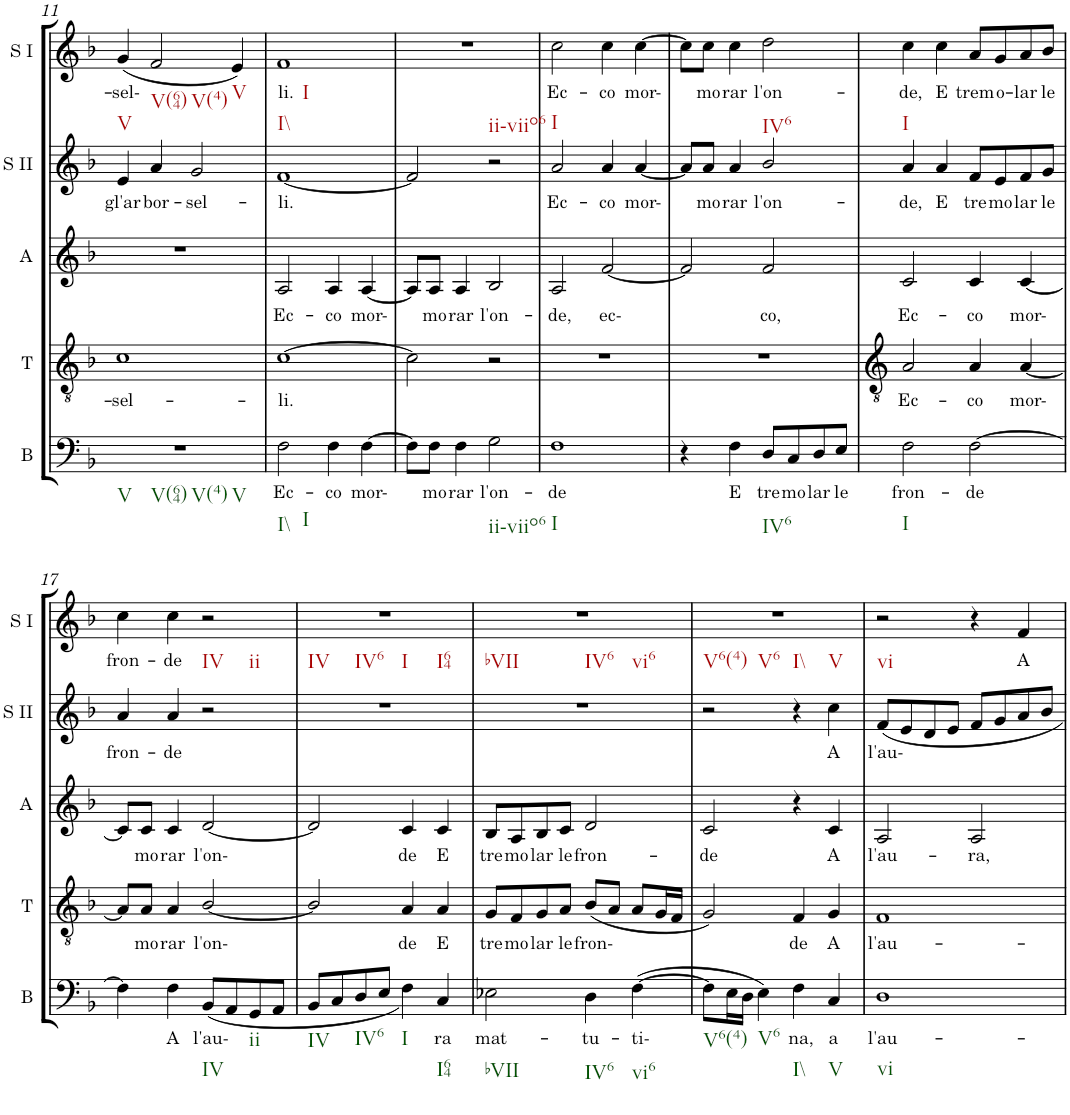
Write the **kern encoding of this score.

**kern	**text	**kern	**text	**kern	**text	**kern	**text	**kern	**text
*part5	*part5	*part4	*part4	*part3	*part3	*part2	*part2	*part1	*part1
*staff5	*staff5	*staff4	*staff4	*staff3	*staff3	*staff2	*staff2	*staff1	*staff1
*I"Bass	*	*I"Tenor	*	*I"Alto	*	*I"Soprano II	*	*I"Soprano I	*
*I'B	*	*I'T	*	*I'A	*	*I'S II	*	*I'S I	*
!!LO:PB:g=z
*clefF4	*	*clefGv2	*	*clefG2	*	*clefG2	*	*clefG2	*
*k[b-]	*	*k[b-]	*	*k[b-]	*	*k[b-]	*	*k[b-]	*
*F:	*	*F:	*	*F:	*	*F:	*	*F:	*
*M4/4	*	*M4/4	*	*M4/4	*	*M4/4	*	*M4/4	*
=11	=11	=11	=11	=11	=11	=11	=11	=11	=11
!	!	!	!	!	!	!	!	!LO:TX:b:t=V	!
!LO:TX:b:t=V	!	!	!	!	!	!	!	!	!
!LO:TX:b:t=V(64)	!	!	!	!	!	!	!	!	!
!LO:TX:b:t=V(4)	!	!	!	!	!	!	!	!	!
!LO:TX:b:t=V	!	!	!	!	!	!	!	!	!
!	!	!	!LO:LY:b	!	!	!	!LO:LY:b	!	!LO:LY:b
1r	.	1c	-sel-	1r	.	4e/	gl'ar-	(<4g/	-sel-
!	!	!	!	!	!	!	!	!LO:TX:b:t=V(64)	!
!	!	!	!	!	!	!	!	!LO:TX:b:t=V(4)	!
!	!	!	!	!	!	!	!LO:LY:b	!	!
.	.	.	.	.	.	4a/	-bor-	2f/	.
!	!	!	!	!	!	!	!LO:LY:b	!	!
.	.	.	.	.	.	2g/	-sel-	.	.
!	!	!	!	!	!	!	!	!LO:TX:b:t=V	!
.	.	.	.	.	.	.	.	4e/)	.
=12	=12	=12	=12	=12	=12	=12	=12	=12	=12
!	!	!	!	!	!	!	!	!LO:TX:b:t=I\\	!
!	!	!	!	!	!	!	!	!LO:TX:b:t=I	!
!LO:TX:b:t=I\\	!	!	!	!	!	!	!	!	!
!LO:TX:b:t=I	!	!	!	!	!	!	!	!	!
!	!LO:LY:b	!	!LO:LY:b	!	!LO:LY:b	!	!LO:LY:b	!	!LO:LY:b
2F\	Ec-	[1c	-li.	2A/	Ec-	[1f	-li.	1f	li.
!	!LO:LY:b	!	!	!	!LO:LY:b	!	!	!	!
4F\	-co	.	.	4A/	-co	.	.	.	.
!	!LO:LY:b	!	!	!	!LO:LY:b	!	!	!	!
[4F\	mor-	.	.	[4A/	mor-	.	.	.	.
=13	=13	=13	=13	=13	=13	=13	=13	=13	=13
!	!	!	!	!	!	!	!	!LO:TX:b:t=ii-viio6	!
8F\L]	.	2c\]	.	8A/L]	.	2f/]	.	1r	.
!	!LO:LY:b	!	!	!	!LO:LY:b	!	!	!	!
8F\J	mo-	.	.	8A/J	mo-	.	.	.	.
!	!LO:LY:b	!	!	!	!LO:LY:b	!	!	!	!
4F\	-rar	.	.	4A/	-rar	.	.	.	.
!LO:TX:b:t=ii-viio6	!	!	!	!	!	!	!	!	!
!	!LO:LY:b	!	!	!	!LO:LY:b	!	!	!	!
2G\	l'on-	2r	.	2B-/	l'on-	2r	.	.	.
=14	=14	=14	=14	=14	=14	=14	=14	=14	=14
!	!	!	!	!	!	!	!	!LO:TX:b:t=I	!
!LO:TX:b:t=I	!	!	!	!	!	!	!	!	!
!	!LO:LY:b	!	!	!	!LO:LY:b	!	!LO:LY:b	!	!LO:LY:b
1F	-de	1r	.	2A/	-de,	2a/	Ec-	2cc\	Ec-
!	!	!	!	!	!LO:LY:b	!	!LO:LY:b	!	!LO:LY:b
.	.	.	.	[2f/	ec-	4a/	-co	4cc\	-co
!	!	!	!	!	!	!	!LO:LY:b	!	!LO:LY:b
.	.	.	.	.	.	[4a/	mor-	[4cc\	mor-
=15	=15	=15	=15	=15	=15	=15	=15	=15	=15
4r	.	1r	.	2f/]	.	8a/L]	.	8cc\L]	.
!	!	!	!	!	!	!	!LO:LY:b	!	!LO:LY:b
.	.	.	.	.	.	8a/J	mo-	8cc\J	mo-
!	!LO:LY:b	!	!	!	!	!	!LO:LY:b	!	!LO:LY:b
4F\	E	.	.	.	.	4a/	-rar	4cc\	-rar
!	!	!	!	!	!	!	!	!LO:TX:b:t=IV6	!
!LO:TX:b:t=IV6	!	!	!	!	!	!	!	!	!
!	!LO:LY:b	!	!	!	!LO:LY:b	!	!LO:LY:b	!	!LO:LY:b
8D/L	tre-	.	.	2f/	co,	2b-/	l'on-	2dd\	l'on-
!	!LO:LY:b	!	!	!	!	!	!	!	!
8C/	-mo-	.	.	.	.	.	.	.	.
!	!LO:LY:b	!	!	!	!	!	!	!	!
8D/	-lar	.	.	.	.	.	.	.	.
!	!LO:LY:b	!	!	!	!	!	!	!	!
8E/J	le	.	.	.	.	.	.	.	.
=16	=16	=16	=16	=16	=16	=16	=16	=16	=16
!	!	!	!	!	!	!	!	!LO:TX:b:t=I	!
!LO:TX:b:t=I	!	!	!	!	!	!	!	!	!
!	!LO:LY:b	!	!LO:LY:b	!	!LO:LY:b	!	!LO:LY:b	!	!LO:LY:b
2F\	fron-	2A/	Ec-	2c/	Ec-	4a/	-de,	4cc\	-de,
!	!	!	!	!	!	!	!LO:LY:b	!	!LO:LY:b
.	.	.	.	.	.	4a/	E	4cc\	E
!	!LO:LY:b	!	!LO:LY:b	!	!LO:LY:b	!	!LO:LY:b	!	!LO:LY:b
[2F\	-de	4A/	-co	4c/	-co	8f/L	tre-	8a/L	trem-
!	!	!	!	!	!	!	!LO:LY:b	!	!LO:LY:b
.	.	.	.	.	.	8e/	-mo-	8g/	-o-
!	!	!	!LO:LY:b	!	!LO:LY:b	!	!LO:LY:b	!	!LO:LY:b
.	.	[4A/	mor-	[4c/	mor-	8f/	-lar	8a/	-lar
!	!	!	!	!	!	!	!LO:LY:b	!	!LO:LY:b
.	.	.	.	.	.	8g/J	le	8b-/J	le
!!LO:LB:g=z
=17	=17	=17	=17	=17	=17	=17	=17	=17	=17
!	!	!	!	!	!	!	!LO:LY:b	!	!LO:LY:b
4F\]	.	8A/L]	.	8c/L]	.	4a/	fron-	4cc\	fron-
!	!	!	!LO:LY:b	!	!LO:LY:b	!	!	!	!
.	.	8A/J	mo-	8c/J	mo-	.	.	.	.
!	!LO:LY:b	!	!LO:LY:b	!	!LO:LY:b	!	!LO:LY:b	!	!LO:LY:b
4F\	A	4A/	-rar	4c/	-rar	4a/	-de	4cc\	-de
!	!	!	!	!	!	!	!	!LO:TX:b:t=IV	!
!	!	!	!	!	!	!	!	!LO:TX:b:t=ii	!
!LO:TX:b:t=IV	!	!	!	!	!	!	!	!	!
!	!LO:LY:b	!	!LO:LY:b	!	!LO:LY:b	!	!	!	!
(<8BB-/L	l'au-	[2B-/	l'on-	[2d/	l'on-	2r	.	2r	.
8AA/	.	.	.	.	.	.	.	.	.
!LO:TX:b:t=ii	!	!	!	!	!	!	!	!	!
8GG/	.	.	.	.	.	.	.	.	.
8AA/J	.	.	.	.	.	.	.	.	.
=18	=18	=18	=18	=18	=18	=18	=18	=18	=18
!	!	!	!	!	!	!	!	!LO:TX:b:t=IV	!
!	!	!	!	!	!	!	!	!LO:TX:b:t=IV6	!
!	!	!	!	!	!	!	!	!LO:TX:b:t=I	!
!	!	!	!	!	!	!	!	!LO:TX:b:t=I64	!
!LO:TX:b:t=IV	!	!	!	!	!	!	!	!	!
8BB-/L	.	2B-/]	.	2d/]	.	1r	.	1r	.
8C/	.	.	.	.	.	.	.	.	.
!LO:TX:b:t=IV6	!	!	!	!	!	!	!	!	!
8D/	.	.	.	.	.	.	.	.	.
8E/J	.	.	.	.	.	.	.	.	.
!LO:TX:b:t=I	!	!	!	!	!	!	!	!	!
!	!	!	!LO:LY:b	!	!LO:LY:b	!	!	!	!
4F\)	.	4A/	de	4c/	de	.	.	.	.
!LO:TX:b:t=I64	!	!	!	!	!	!	!	!	!
!	!LO:LY:b	!	!LO:LY:b	!	!LO:LY:b	!	!	!	!
4C/	ra	4A/	E	4c/	E	.	.	.	.
=19	=19	=19	=19	=19	=19	=19	=19	=19	=19
!	!	!	!	!	!	!	!	!LO:TX:b:t=bVII	!
!	!	!	!	!	!	!	!	!LO:TX:b:t=IV6	!
!	!	!	!	!	!	!	!	!LO:TX:b:t=vi6	!
!LO:TX:b:t=bVII	!	!	!	!	!	!	!	!	!
!	!LO:LY:b	!	!LO:LY:b	!	!LO:LY:b	!	!	!	!
2E-X\	mat-	8G/L	tre-	8B-/L	tre-	1r	.	1r	.
!	!	!	!LO:LY:b	!	!LO:LY:b	!	!	!	!
.	.	8F/	-mo-	8A/	-mo-	.	.	.	.
!	!	!	!LO:LY:b	!	!LO:LY:b	!	!	!	!
.	.	8G/	-lar	8B-/	-lar	.	.	.	.
!	!	!	!LO:LY:b	!	!LO:LY:b	!	!	!	!
.	.	8A/J	le	8c/J	le	.	.	.	.
!LO:TX:b:t=IV6	!	!	!	!	!	!	!	!	!
!	!LO:LY:b	!	!LO:LY:b	!	!LO:LY:b	!	!	!	!
4D\	-tu-	(<8B-/L	fron-	2d/	fron-	.	.	.	.
.	.	8A/J	.	.	.	.	.	.	.
!LO:TX:b:t=vi6	!	!	!	!	!	!	!	!	!
!	!LO:LY:b	!	!	!	!	!	!	!	!
(>[4F\	-ti-	8A/L	.	.	.	.	.	.	.
.	.	16G/L	.	.	.	.	.	.	.
.	.	16F/JJ	.	.	.	.	.	.	.
=20	=20	=20	=20	=20	=20	=20	=20	=20	=20
!	!	!	!	!	!	!	!	!LO:TX:b:t=V6(4)	!
!	!	!	!	!	!	!	!	!LO:TX:b:t=V6	!
!	!	!	!	!	!	!	!	!LO:TX:b:t=I\\	!
!	!	!	!	!	!	!	!	!LO:TX:b:t=V	!
!LO:TX:b:t=V6(4)	!	!	!	!	!	!	!	!	!
!	!	!	!	!	!LO:LY:b	!	!	!	!
8F\L]	.	2G/)	.	2c/	-de	2r	.	1r	.
16E\L	.	.	.	.	.	.	.	.	.
16D\JJ	.	.	.	.	.	.	.	.	.
!LO:TX:b:t=V6	!	!	!	!	!	!	!	!	!
4E\)	.	.	.	.	.	.	.	.	.
!LO:TX:b:t=I\\	!	!	!	!	!	!	!	!	!
!	!LO:LY:b	!	!LO:LY:b	!	!	!	!	!	!
4F\	na,	4F/	de	4r	.	4r	.	.	.
!LO:TX:b:t=V	!	!	!	!	!	!	!	!	!
!	!LO:LY:b	!	!LO:LY:b	!	!LO:LY:b	!	!LO:LY:b	!	!
4C/	a	4G/	A	4c/	A	4cc\	A	.	.
=21	=21	=21	=21	=21	=21	=21	=21	=21	=21
!	!	!	!	!	!	!	!	!LO:TX:b:t=vi	!
!LO:TX:b:t=vi	!	!	!	!	!	!	!	!	!
!	!LO:LY:b	!	!LO:LY:b	!	!LO:LY:b	!	!LO:LY:b	!	!
1D	l'au-	1F	l'au-	2A/	l'au-	8f/L	l'au-	2r	.
.	.	.	.	.	.	8e/	.	.	.
.	.	.	.	.	.	8d/	.	.	.
.	.	.	.	.	.	8e/J	.	.	.
!	!	!	!	!	!LO:LY:b	!	!	!	!
.	.	.	.	2A/	-ra,	8f/L	.	4r	.
.	.	.	.	.	.	8g/	.	.	.
!	!	!	!	!	!	!	!	!	!LO:LY:b
.	.	.	.	.	.	8a/	.	4f/	A
.	.	.	.	.	.	8b-/J	.	.	.
=	=	=	=	=	=	=	=	=	=
*-	*-	*-	*-	*-	*-	*-	*-	*-	*-
